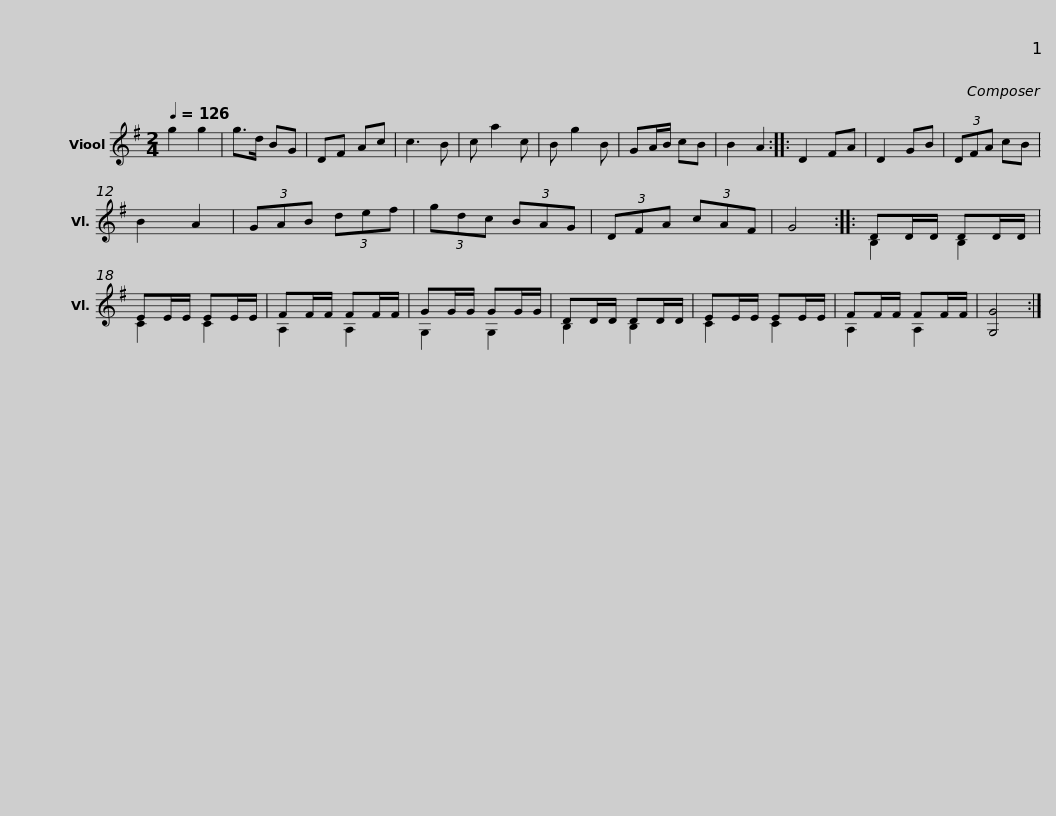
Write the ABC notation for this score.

X:1
%%score ( 1 2 )
L:1/8
Q:1/4=126
M:2/4
I:linebreak $
K:G
V:1 treble
V:2 treble
V:1
 g2 g2 | g>d BG | DF Ac | c3 B | c a2 c | %5
 B g2 B | GA/B/ cB | B2 A2 ::$ D2 FA | D2 GB | %10
 (3DFA cB | B2 A2 | (3GAB (3def | (3gdc (3BAG | (3DFA (3cAF | %15
 G4 ::$ DD/D/ DD/D/ | EE/E/ EE/E/ | FF/F/ FF/F/ | GG/G/ GG/G/ | %20
 DD/D/ DD/D/ | EE/E/ EE/E/ | FF/F/ FF/F/ | [G,G]4 :| %24
V:2
 x4 | x4 | x4 | x4 | x4 | %5
 x4 | x4 | x4 ::$ x4 | x4 | %10
 x4 | x4 | x4 | x4 | x4 | %15
 x4 ::$ B,2 B,2 | C2 C2 | A,2 A,2 | G,2 G,2 | %20
 B,2 B,2 | C2 C2 | A,2 A,2 | x4 :| %24
